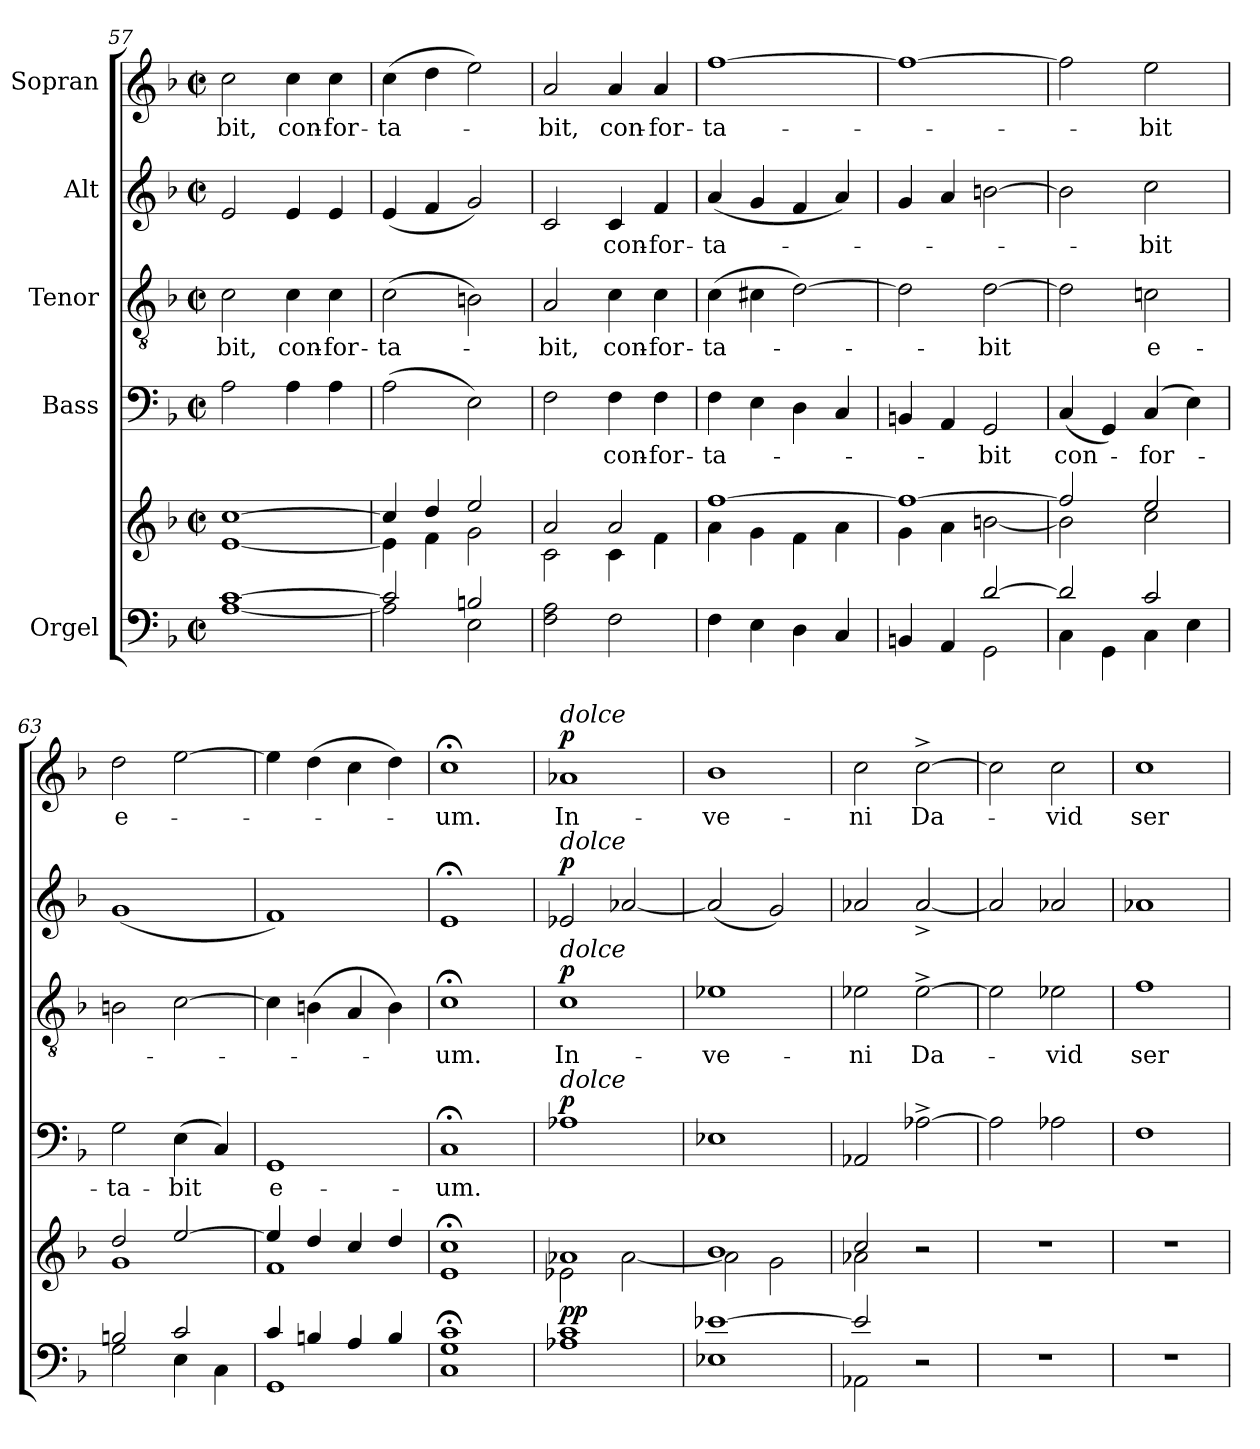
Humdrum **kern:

**kern	**kern	**dynam	**kern	**text	**dynam	**kern	**text	**dynam	**kern	**text	**dynam	**kern	**text	**dynam
*part5	*part5	*part5	*part4	*part4	*part4	*part3	*part3	*part3	*part2	*part2	*part2	*part1	*part1	*part1
*staff6	*staff5	*staff5/6	*staff4	*staff4	*staff4	*staff3	*staff3	*staff3	*staff2	*staff2	*staff2	*staff1	*staff1	*staff1
*I"Orgel	*	*	*I"Bass	*	*	*I"Tenor	*	*	*I"Alt	*	*	*I"Sopran	*	*
!!LO:LB:g=z
*clefF4	*clefG2	*	*clefF4	*	*	*clefGv2	*	*	*clefG2	*	*	*clefG2	*	*
*k[b-]	*k[b-]	*	*k[b-]	*	*	*k[b-]	*	*	*k[b-]	*	*	*k[b-]	*	*
*M2/2	*M2/2	*	*M2/2	*	*	*M2/2	*	*	*M2/2	*	*	*M2/2	*	*
*met(c|)	*met(c|)	*	*met(c|)	*	*	*met(c|)	*	*	*met(c|)	*	*	*met(c|)	*	*
=57	=57	=57	=57	=57	=57	=57	=57	=57	=57	=57	=57	=57	=57	=57
*^	*^	*	*	*	*	*	*	*	*	*	*	*	*	*
[1c	[1A	[1cc	[1e	.	2A\	.	.	2c\	-bit,	.	2e/	.	.	2cc\	-bit,	.
.	.	.	.	.	4A\	.	.	4c\	con-	.	4e/	.	.	4cc\	con-	.
.	.	.	.	.	4A\	.	.	4c\	-for-	.	4e/	.	.	4cc\	-for-	.
=58	=58	=58	=58	=58	=58	=58	=58	=58	=58	=58	=58	=58	=58	=58	=58	=58
2c/]	2A\]	4cc/]	4e\]	.	(>2A\	.	.	(>2c\	-ta-	.	(4e/	.	.	(>4cc\	-ta-	.
.	.	4dd/	4f\	.	.	.	.	.	.	.	4f/	.	.	4dd\	.	.
2Bn/	2E\	2ee/	2g\	.	2E\)	.	.	2Bn\)	.	.	2g/)	.	.	2ee\)	.	.
*v	*v	*	*	*	*	*	*	*	*	*	*	*	*	*	*	*
=59	=59	=59	=59	=59	=59	=59	=59	=59	=59	=59	=59	=59	=59	=59	=59
2F\ 2A\	2a/	2c\	.	2F\	.	.	2A/	-bit,	.	2c/	.	.	2a/	-bit,	.
2F\	2a/	4c\	.	4F\	con-	.	4c\	con-	.	4c/	con-	.	4a/	con-	.
.	.	4f\	.	4F\	-for-	.	4c\	-for-	.	4f/	-for-	.	4a/	-for-	.
=60	=60	=60	=60	=60	=60	=60	=60	=60	=60	=60	=60	=60	=60	=60	=60
4F\	[1ff	4a\	.	4F\	-ta-	.	(>4c\	-ta-	.	(4a/	-ta-	.	[1ff	-ta-	.
4E\	.	4g\	.	4E\	.	.	4c#X\	.	.	4g/	.	.	.	.	.
4D\	.	4f\	.	4D\	.	.	[2d\)	.	.	4f/	.	.	.	.	.
4C/	.	4a\	.	4C/	.	.	.	.	.	4a/)	.	.	.	.	.
=61	=61	=61	=61	=61	=61	=61	=61	=61	=61	=61	=61	=61	=61	=61	=61
*^	*	*	*	*	*	*	*	*	*	*	*	*	*	*	*
4BBn/	2ryy	1ff_	4g\	.	4BBn/	.	.	2d\]	.	.	4g/	.	.	1ff_	.	.
4AA/	.	.	4a\	.	4AA/	.	.	.	.	.	4a/	.	.	.	.	.
[2d/	2GG\	.	[2bn\	.	2GG/	-bit	.	[2d\	-bit	.	[2bn\	.	.	.	.	.
=62	=62	=62	=62	=62	=62	=62	=62	=62	=62	=62	=62	=62	=62	=62	=62	=62
2d/]	4C\	2ff/]	2b\]	.	(4C/	con-	.	2d\]	.	.	2b\]	.	.	2ff\]	.	.
.	4GG\	.	.	.	4GG/)	.	.	.	.	.	.	.	.	.	.	.
2c/	4C\	2ee/	2cc\	.	(>4C/	-for-	.	2cn\	e-	.	2cc\	-bit	.	2ee\	-bit	.
.	4E\	.	.	.	4E\)	.	.	.	.	.	.	.	.	.	.	.
=63	=63	=63	=63	=63	=63	=63	=63	=63	=63	=63	=63	=63	=63	=63	=63	=63
2Bn/	2G\	2dd/	1g	.	2G\	-ta-	.	2Bn\	.	.	(1g	.	.	2dd\	e-	.
2c/	4E\	[2ee/	.	.	(>4E\	-bit	.	[2c\	.	.	.	.	.	[2ee\	.	.
.	4C\	.	.	.	4C/)	.	.	.	.	.	.	.	.	.	.	.
=64	=64	=64	=64	=64	=64	=64	=64	=64	=64	=64	=64	=64	=64	=64	=64	=64
4c/	1GG	4ee/]	1f	.	1GG	e-	.	4c\]	.	.	1f)	.	.	4ee\]	.	.
4Bn/	.	4dd/	.	.	.	.	.	(4Bn\	.	.	.	.	.	(4dd\	.	.
4A/	.	4cc/	.	.	.	.	.	4A/	.	.	.	.	.	4cc\	.	.
4B/	.	4dd/	.	.	.	.	.	4B\)	.	.	.	.	.	4dd\)	.	.
!!LO:LB:g=z
=65	=65	=65	=65	=65	=65	=65	=65	=65	=65	=65	=65	=65	=65	=65	=65	=65
1G;< 1c;<	1C	1cc;<	1e	.	1C;<	-um.	.	1c;<	-um.	.	1e;<	.	.	1cc;<	-um.	.
=66	=66	=66	=66	=66	=66	=66	=66	=66	=66	=66	=66	=66	=66	=66	=66	=66
!	!	!	!	!	!	!	!	!	!	!	!	!	!	!LO:TX:a:i:t=dolce	!	!
!	!	!	!	!	!	!	!	!	!	!	!LO:TX:a:i:t=dolce	!	!	!	!	!
!	!	!	!	!	!	!	!	!LO:TX:a:i:t=dolce	!	!	!	!	!	!	!	!
!	!	!	!	!	!LO:TX:a:i:t=dolce	!	!	!	!	!	!	!	!	!	!	!
!	!	!	!	!LO:DY:a=2	!	!	!	!	!	!	!	!	!	!	!	!
!	!	!	!	!LO:DY:n=1:a	!	!	!LO:DY:a	!	!	!LO:DY:a	!	!	!LO:DY:a	!	!	!LO:DY:a
1c	1A-X	1a-X	2e-X\	p p	1A-X	.	p	1c	In-	p	2e-X/	.	p	1a-X	In-	p
.	.	.	[2a-\	.	.	.	.	.	.	.	[2a-X/	.	.	.	.	.
=67	=67	=67	=67	=67	=67	=67	=67	=67	=67	=67	=67	=67	=67	=67	=67	=67
[1e-X	1E-X	1b-	2a-\]	.	1E-X	.	.	1e-X	-ve-	.	(2a-/]	.	.	1b-	-ve-	.
.	.	.	2g\	.	.	.	.	.	.	.	2g/)	.	.	.	.	.
=68	=68	=68	=68	=68	=68	=68	=68	=68	=68	=68	=68	=68	=68	=68	=68	=68
2e-/]	2AA-X\	2cc/	2a-X\	.	2AA-X/	.	.	2e-X\	-ni	.	2a-X/	.	.	2cc\	-ni	.
2r	2ryy	2r	2ryy	.	[2A-X^\	.	.	[2e-^\	Da-	.	[2a-^/	.	.	[2cc^\	Da-	.
*v	*v	*	*	*	*	*	*	*	*	*	*	*	*	*	*	*
*	*v	*v	*	*	*	*	*	*	*	*	*	*	*	*	*
=69	=69	=69	=69	=69	=69	=69	=69	=69	=69	=69	=69	=69	=69	=69
1r	1r	.	2A-\]	.	.	2e-\]	.	.	2a-/]	.	.	2cc\]	.	.
.	.	.	2A-X\	.	.	2e-X\	-vid	.	2a-X/	.	.	2cc\	-vid	.
=70	=70	=70	=70	=70	=70	=70	=70	=70	=70	=70	=70	=70	=70	=70
1r	1r	.	1F	.	.	1f	ser-	.	1a-X	.	.	1cc	ser-	.
=	=	=	=	=	=	=	=	=	=	=	=	=	=	=
*-	*-	*-	*-	*-	*-	*-	*-	*-	*-	*-	*-	*-	*-	*-
